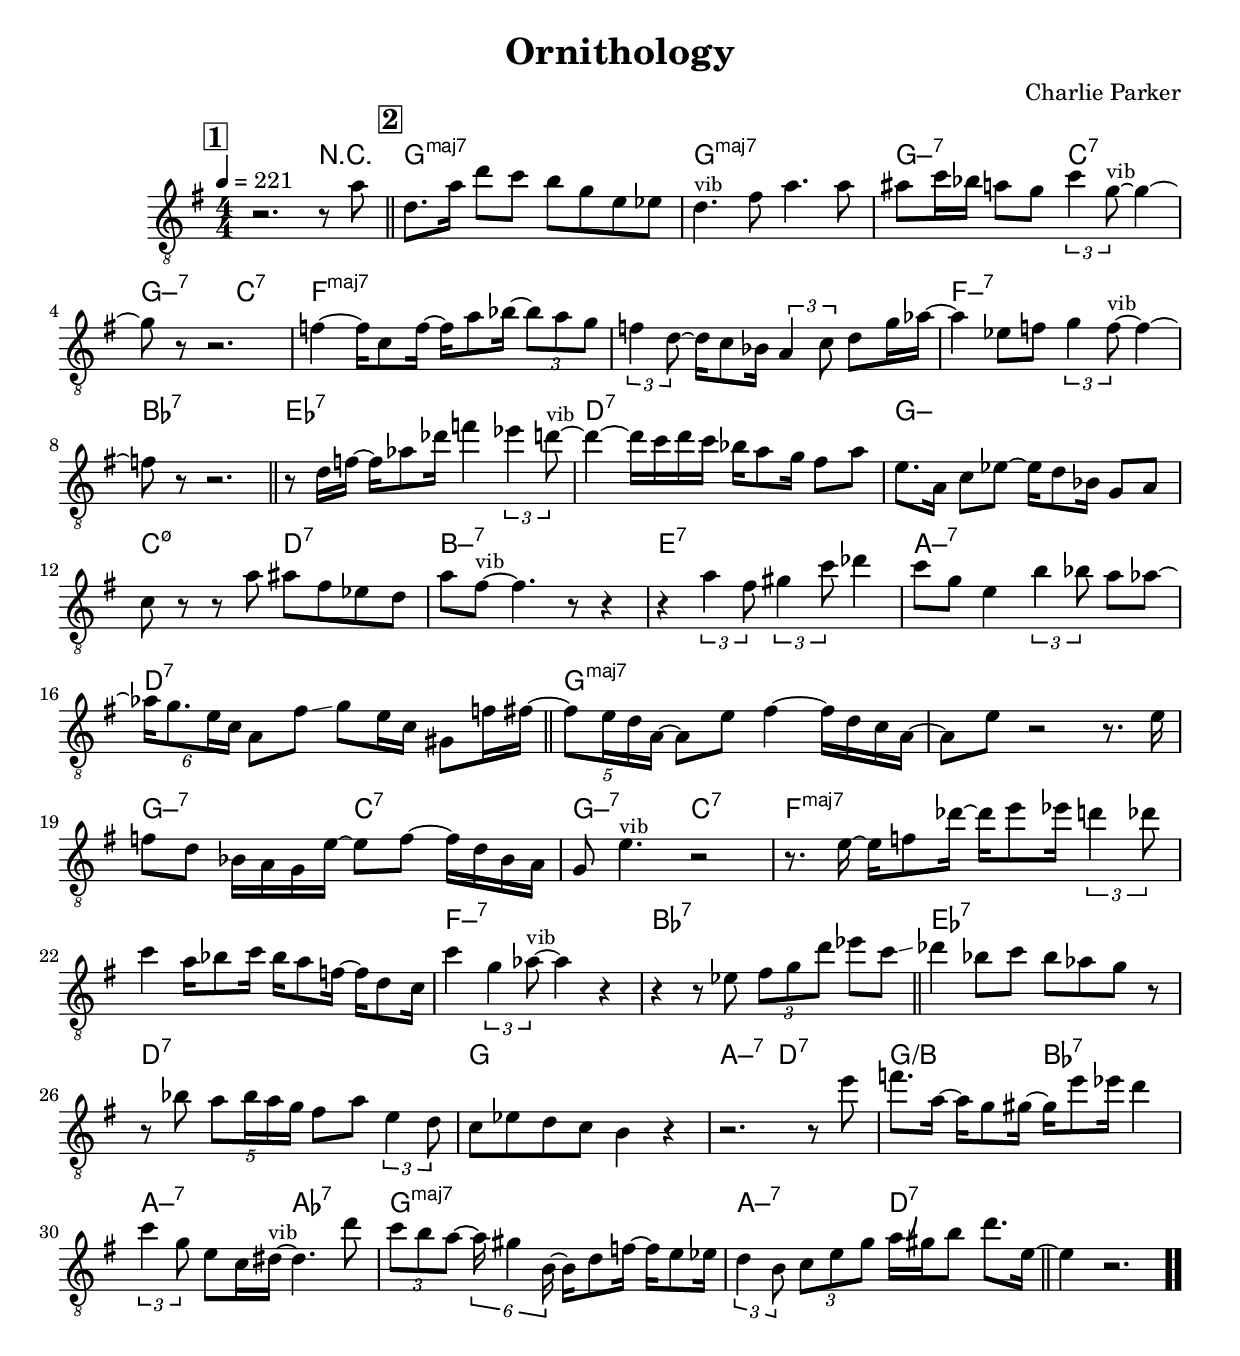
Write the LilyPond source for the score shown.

\version "2.13.2"

#(ly:set-option 'point-and-click #f)

\header {
  title = "Ornithology"
  composer = "Charlie Parker"
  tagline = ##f
}
global =
{
    \override Staff.TimeSignature #'style = #'()
    \time 4/4
    \clef "treble_8"
    \key g \major
    \override Rest #'direction = #'0
    \override MultiMeasureRest #'staff-position = #0
}
\score
{
<<
    \transpose c' c'

    \new ChordNames { \chords {
      \set majorSevenSymbol = \markup { "maj7" }
      \set minorChordModifier = \markup { \char ##x2013 }
      | s2. r4 
      | g1:maj | g1:maj | g2:min7 c2:7 | g2:min7 c2:7 | f1:maj | s1 | f1:min7 | bes1:7 
      | es1:7 | d1:7 | g1:min | c2:min5-7 d2:7 | b1:min7 | e1:7 | a1:min7 | d1:7 
      | g1:maj | s1 | g2:min7 c2:7 | g2:min7 c2:7 | f1:maj | s1 | f1:min7 | bes1:7 
      | es1:7 | d1:7 | g1 | a2:min7 d2:7 | g2:/b bes2:7 | a2:min7 aes2:7 | g1:maj | a2:min7 d2:7|
      }
      }

    \new Staff
    <<
    \transpose c' c'

    {
      \global
  		%\override Score.MetronomeMark #'transparent = ##t
  		%\override Score.MetronomeMark #'stencil = ##f
  		
  		\override HorizontalBracket #'direction = #UP
  		\override HorizontalBracket #'bracket-flare = #'(0 . 0)
  		
  		\override TextSpanner #'dash-fraction = #1.0
  		\override TextSpanner #'bound-details #'left #'text = \markup{ \concat{\draw-line #'(0 . -1.0) \draw-line #'(1.0 . 0) }}
  		\override TextSpanner #'bound-details #'right #'text = \markup{ \concat{ \draw-line #'(1.0 . 0) \draw-line #'(0 . -1.0) }}
          \set Score.markFormatter = #format-mark-box-numbers


      \tempo 4 = 221
      \set Score.currentBarNumber = #0
     
      \bar "||" \mark \default r2. r8 a'8 
      \bar "||" \mark \default d'8. a'16 d''8 c''8 b'8 g'8 e'8 es'8 
      | d'4.^\markup{\left-align \small vib} fis'8 a'4. a'8 
      | ais'8 c''16 bes'16 a'8 g'8 \tuplet 3/2 {c''4 g'8~^\markup{\left-align \small vib}} g'4~ 
      | g'8 r8 r2. 
      | f'4~ f'16 c'8 f'16~ f'16 a'8 bes'16~ \tuplet 3/2 {bes'8 a'8 g'8} 
      | \tuplet 3/2 {f'4 d'8~} d'16 c'8 bes16 \tuplet 3/2 {a4 c'8} d'8 g'16 aes'16~ 
      | aes'4 es'8 f'8 \tuplet 3/2 {g'4 f'8~^\markup{\left-align \small vib}} f'4~ 
      | f'8 r8 r2. 
      \bar "||" r8 d'16 f'16~ f'16 aes'8 des''16 f''4 \tuplet 3/2 {es''4 d''8~^\markup{\left-align \small vib}} 
      | d''4~ d''16 c''16 d''16 c''16 bes'16 a'8 g'16 fis'8 a'8 
      | e'8. a16 c'8 es'8~ es'16 d'8 bes16 g8 a8 
      | c'8 r8 r8 a'8 ais'8 fis'8 es'8 d'8 
      | a'8 fis'8~^\markup{\left-align \small vib} fis'4. r8 r4 
      | r4 \tuplet 3/2 {a'4 fis'8} \tuplet 3/2 {gis'4 c''8\glissando } des''4 
      | c''8 g'8 e'4 \tuplet 3/2 {b'4 bes'8} a'8 aes'8~ 
      | \tuplet 6/4 {aes'16 g'8. e'16 c'16} a8 fis'8\glissando  g'8 e'16 c'16 gis8 f'16\glissando  fis'16~ 
      \bar "||" \tuplet 5/4 {fis'8 e'16 d'16 a16~} a8 e'8 fis'4~ fis'16 d'16 c'16 a16~ 
      | a8 e'8 r2 r8. e'16 
      | f'8 d'8 bes16 a16 g16 e'16~ e'8 f'8~ f'16 d'16 bes16 a16 
      | g8 e'4.^\markup{\left-align \small vib} r2 
      | r8. e'16~ e'16 f'8 des''16~ des''16 e''8 es''16 \tuplet 3/2 {d''4 des''8} 
      | c''4 a'16 bes'8 c''16 bes'16 a'8 f'16~ f'16 d'8 c'16 
      | c''4 \tuplet 3/2 {g'4 aes'8~^\markup{\left-align \small vib}} aes'4 r4 
      | r4 r8 es'8 \tuplet 3/2 {fis'8 g'8 d''8} es''8 c''8\glissando  
      \bar "||" des''4 bes'8 c''8 bes'8 aes'8 g'8 r8 
      | r8 bes'8 \tuplet 5/4 {a'8 bes'16 a'16 g'16} fis'8 a'8 \tuplet 3/2 {e'4 d'8} 
      | c'8 es'8 d'8 c'8 b4 r4 
      | r2. r8 e''8 
      | f''8. a'16~ a'16 g'8 gis'16~ gis'16 e''8 es''16 d''4 
      | \tuplet 3/2 {c''4 g'8} e'8 c'16 dis'16~^\markup{\left-align \small vib} dis'4. d''8 
      | \tuplet 3/2 {c''8 b'8 a'8~} \tuplet 6/4 {a'16 gis'4 b16~} b16 d'8 f'16~ f'16 e'8 es'16 
      | \tuplet 3/2 {d'4 b8} \tuplet 3/2 {c'8 e'8 g'8} a'16\bendAfter #+4  gis'16 b'8 d''8. e'16~ 
      \bar "||" e'4 r2.\bar  ".."
    }
    >>
>>    
}
